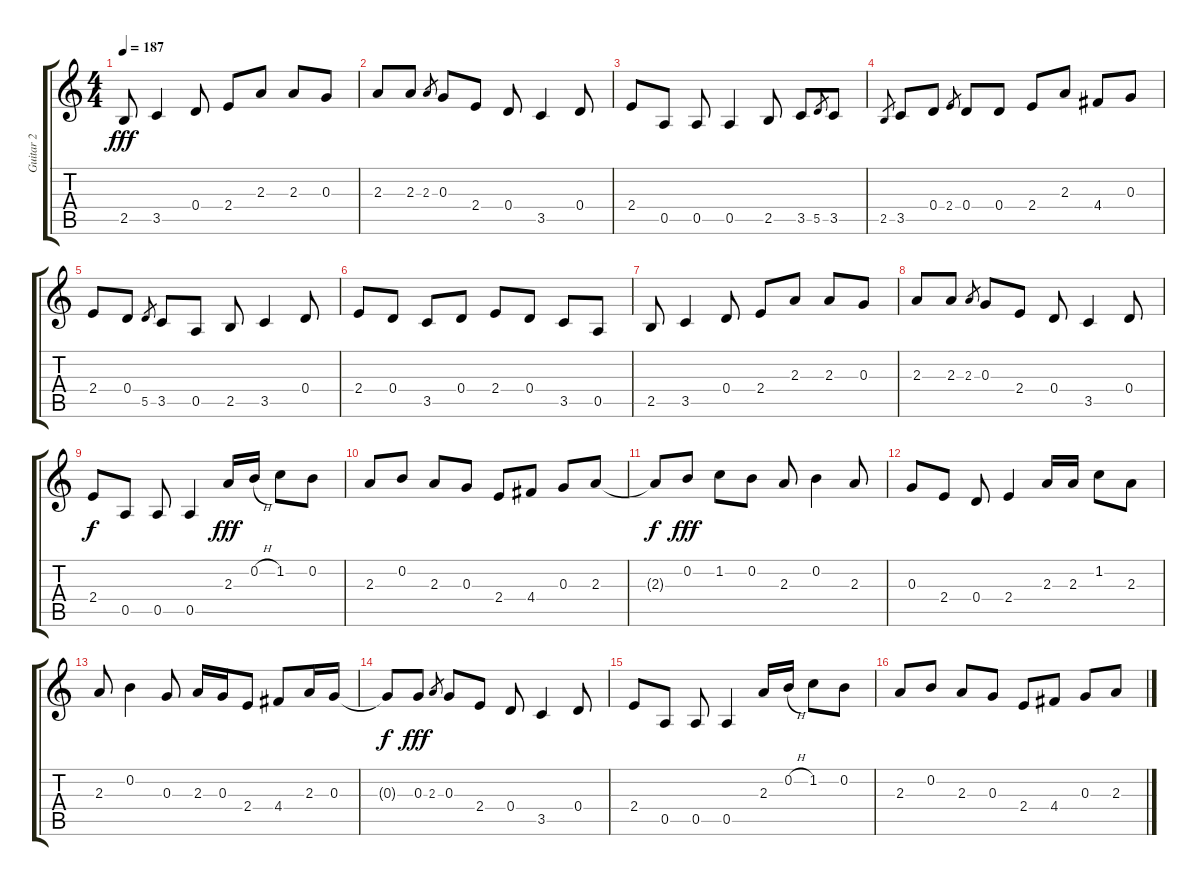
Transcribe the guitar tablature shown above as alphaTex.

\track ("Guitar 2" "Guitar 2") {instrument electricguitarjazz}
\staff {score tabs}
\tuning (E4 B3 G3 D3 A2 E2) {hide}
\ts (4 4)
\tempo 187
\clef g2
\ks c
2.5.8{dy fff} 3.5.4 0.4.8 2.4.8 2.3.8 2.3.8 0.3.8 |
2.3.8 2.3.8 2.3.8{gr} 0.3.8 2.4.8 0.4.8 3.5.4 0.4.8 |
2.4.8 0.5.8 0.5.8 0.5.4 2.5.8 3.5.8 5.5.8{gr} 3.5.8 |
2.5.8{gr} 3.5.8 0.4.8 2.4.8{gr} 0.4.8 0.4.8 2.4.8 2.3.8 4.4.8 0.3.8 |
2.4.8 0.4.8 5.5.8{gr} 3.5.8 0.5.8 2.5.8 3.5.4 0.4.8 |
2.4.8 0.4.8 3.5.8 0.4.8 2.4.8 0.4.8 3.5.8 0.5.8 |
2.5.8 3.5.4 0.4.8 2.4.8 2.3.8 2.3.8 0.3.8 |
2.3.8 2.3.8 2.3.8{gr} 0.3.8 2.4.8 0.4.8 3.5.4 0.4.8 |
2.4.8{dy f} 0.5.8 0.5.8 0.5.4 2.3.16{dy fff} 0.2{h}.16 1.2.8 0.2.8 |
2.3.8 0.2.8 2.3.8 0.3.8 2.4.8 4.4.8 0.3.8 2.3.8 |
2.3{t}.8{dy f} 0.2.8{dy fff} 1.2.8 0.2.8 2.3.8 0.2.4 2.3.8 |
0.3.8 2.4.8 0.4.8 2.4.4 2.3.16 2.3.16 1.2.8 2.3.8 |
2.3.8 0.2.4 0.3.8 2.3.16 0.3.16 2.4.8 4.4.8 2.3.16 0.3.16 |
0.3{t}.8{dy f} 0.3.8{dy fff} 2.3.8{gr} 0.3.8 2.4.8 0.4.8 3.5.4 0.4.8 |
2.4.8 0.5.8 0.5.8 0.5.4 2.3.16 0.2{h}.16 1.2.8 0.2.8 |
2.3.8 0.2.8 2.3.8 0.3.8 2.4.8 4.4.8 0.3.8 2.3.8
